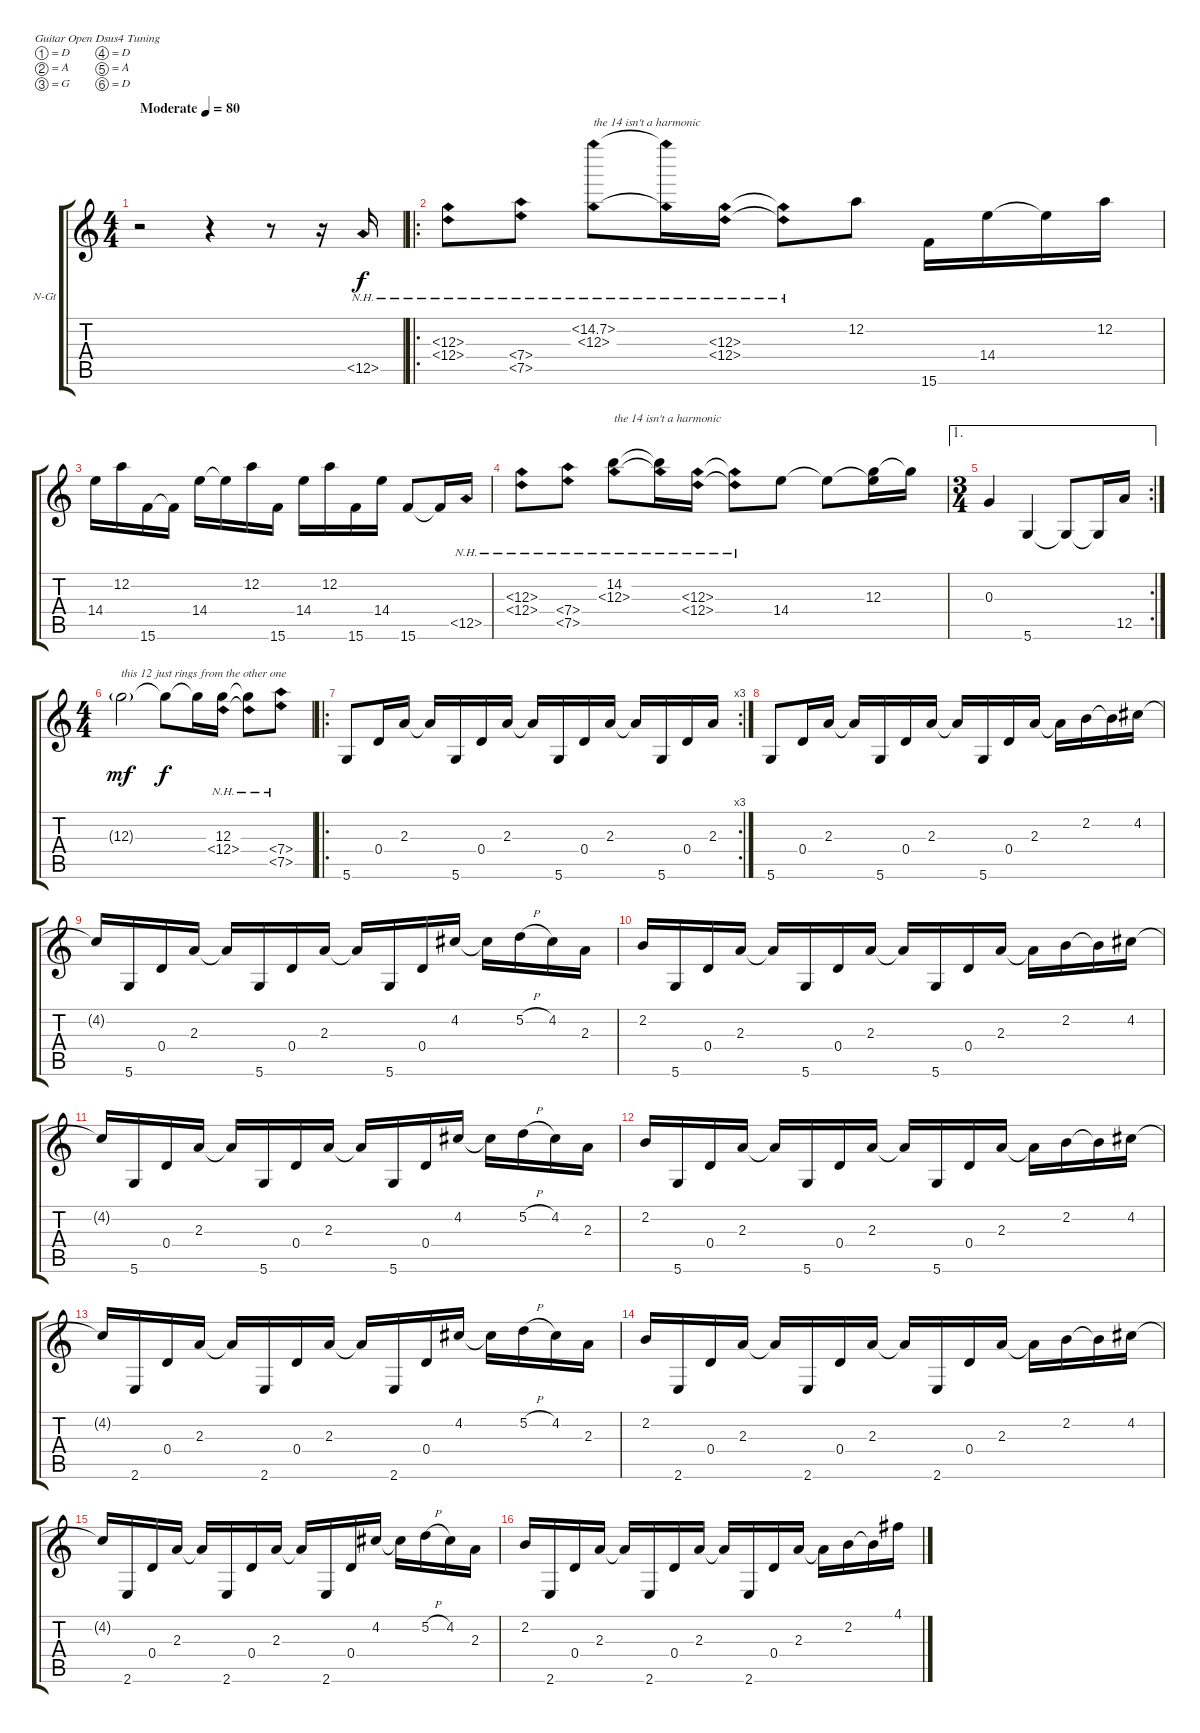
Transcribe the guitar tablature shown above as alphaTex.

\bracketExtendMode groupsimilarinstruments
\firstSystemTrackNameOrientation horizontal
\otherSystemsTrackNameOrientation horizontal
\track ("Andy Mckee" "N-Gt") {instrument acousticguitarnylon}
\staff {score tabs}
\tuning (D4 A3 G3 D3 A2 D2)
\ts (4 4)
\beaming (8 2 2 2 2)
\tempo (80 "Moderate")
\clef g2
\ks c
r.2{dy f instrument acousticguitarnylon} r.4 r.8 r.16 12.5{nh}.16 |
\ro
(12.3{nh} 12.4{nh}).8 (7.4{nh} 7.5{nh}).8 (14.2{nh} 12.3{nh}).8{txt "the 14 isn't a harmonic"} (14.2{nh t} 12.3{nh t}).16 (12.3{nh} 12.4{nh}).16 (12.3{nh t} 12.4{nh t}).8 12.2.8 15.6.16 14.4.16 14.4{t}.16 12.2.16 |
14.4.16 12.2.16 15.6.16 15.6{t}.16 14.4.16 14.4{t}.16 12.2.16 15.6.16 14.4.16 12.2.16 15.6.16 14.4.16 15.6.8 15.6{t}.16 12.5{nh}.16 |
(12.3{nh} 12.4{nh}).8 (7.4{nh} 7.5{nh}).8 (14.2 12.3{nh}).8{txt "the 14 isn't a harmonic"} (14.2{t} 12.3{nh t}).16 (12.3{nh} 12.4{nh}).16 (12.3{nh t} 12.4{nh t}).8 14.4.8 14.4{t}.8 (12.3 14.4{t}).16 12.3{t}.16 |
\ae 1
\rc 2
\ts (3 4)
\beaming (8 2 2 2)
0.3.4 5.6.4 5.6{t}.8 5.6{t}.16 12.5.16 |
\ts (4 4)
\beaming (8 2 2 2 2)
12.3{g}.2{txt "this 12 just rings from the other one" dy mf} 12.3{t}.8{dy f} 12.3{t}.16 (12.3 12.4{nh}).16 (12.3{t} 12.4{nh t}).8 (7.4{nh} 7.5{nh}).8 |
\ro
\rc 3
5.6.8 0.4.16 2.3.16 2.3{t}.16 5.6.16 0.4.16 2.3.16 2.3{t}.16 5.6.16 0.4.16 2.3.16 2.3{t}.16 5.6.16 0.4.16 2.3.16 |
5.6.8 0.4.16 2.3.16 2.3{t}.16 5.6.16 0.4.16 2.3.16 2.3{t}.16 5.6.16 0.4.16 2.3.16 2.3{t}.16 2.2.16 2.2{t}.16 4.2.16 |
4.2{t}.16 5.6.16 0.4.16 2.3.16 2.3{t}.16 5.6.16 0.4.16 2.3.16 2.3{t}.16 5.6.16 0.4.16 4.2.16 4.2{t}.16 5.2{h}.16 4.2.16 2.3.16 |
2.2.16 5.6.16 0.4.16 2.3.16 2.3{t}.16 5.6.16 0.4.16 2.3.16 2.3{t}.16 5.6.16 0.4.16 2.3.16 2.3{t}.16 2.2.16 2.2{t}.16 4.2.16 |
4.2{t}.16 5.6.16 0.4.16 2.3.16 2.3{t}.16 5.6.16 0.4.16 2.3.16 2.3{t}.16 5.6.16 0.4.16 4.2.16 4.2{t}.16 5.2{h}.16 4.2.16 2.3.16 |
2.2.16 5.6.16 0.4.16 2.3.16 2.3{t}.16 5.6.16 0.4.16 2.3.16 2.3{t}.16 5.6.16 0.4.16 2.3.16 2.3{t}.16 2.2.16 2.2{t}.16 4.2.16 |
4.2{t}.16 2.6.16 0.4.16 2.3.16 2.3{t}.16 2.6.16 0.4.16 2.3.16 2.3{t}.16 2.6.16 0.4.16 4.2.16 4.2{t}.16 5.2{h}.16 4.2.16 2.3.16 |
2.2.16 2.6.16 0.4.16 2.3.16 2.3{t}.16 2.6.16 0.4.16 2.3.16 2.3{t}.16 2.6.16 0.4.16 2.3.16 2.3{t}.16 2.2.16 2.2{t}.16 4.2.16 |
4.2{t}.16 2.6.16 0.4.16 2.3.16 2.3{t}.16 2.6.16 0.4.16 2.3.16 2.3{t}.16 2.6.16 0.4.16 4.2.16 4.2{t}.16 5.2{h}.16 4.2.16 2.3.16 |
2.2.16 2.6.16 0.4.16 2.3.16 2.3{t}.16 2.6.16 0.4.16 2.3.16 2.3{t}.16 2.6.16 0.4.16 2.3.16 2.3{t}.16 2.2.16 2.2{t}.16 4.1.16
